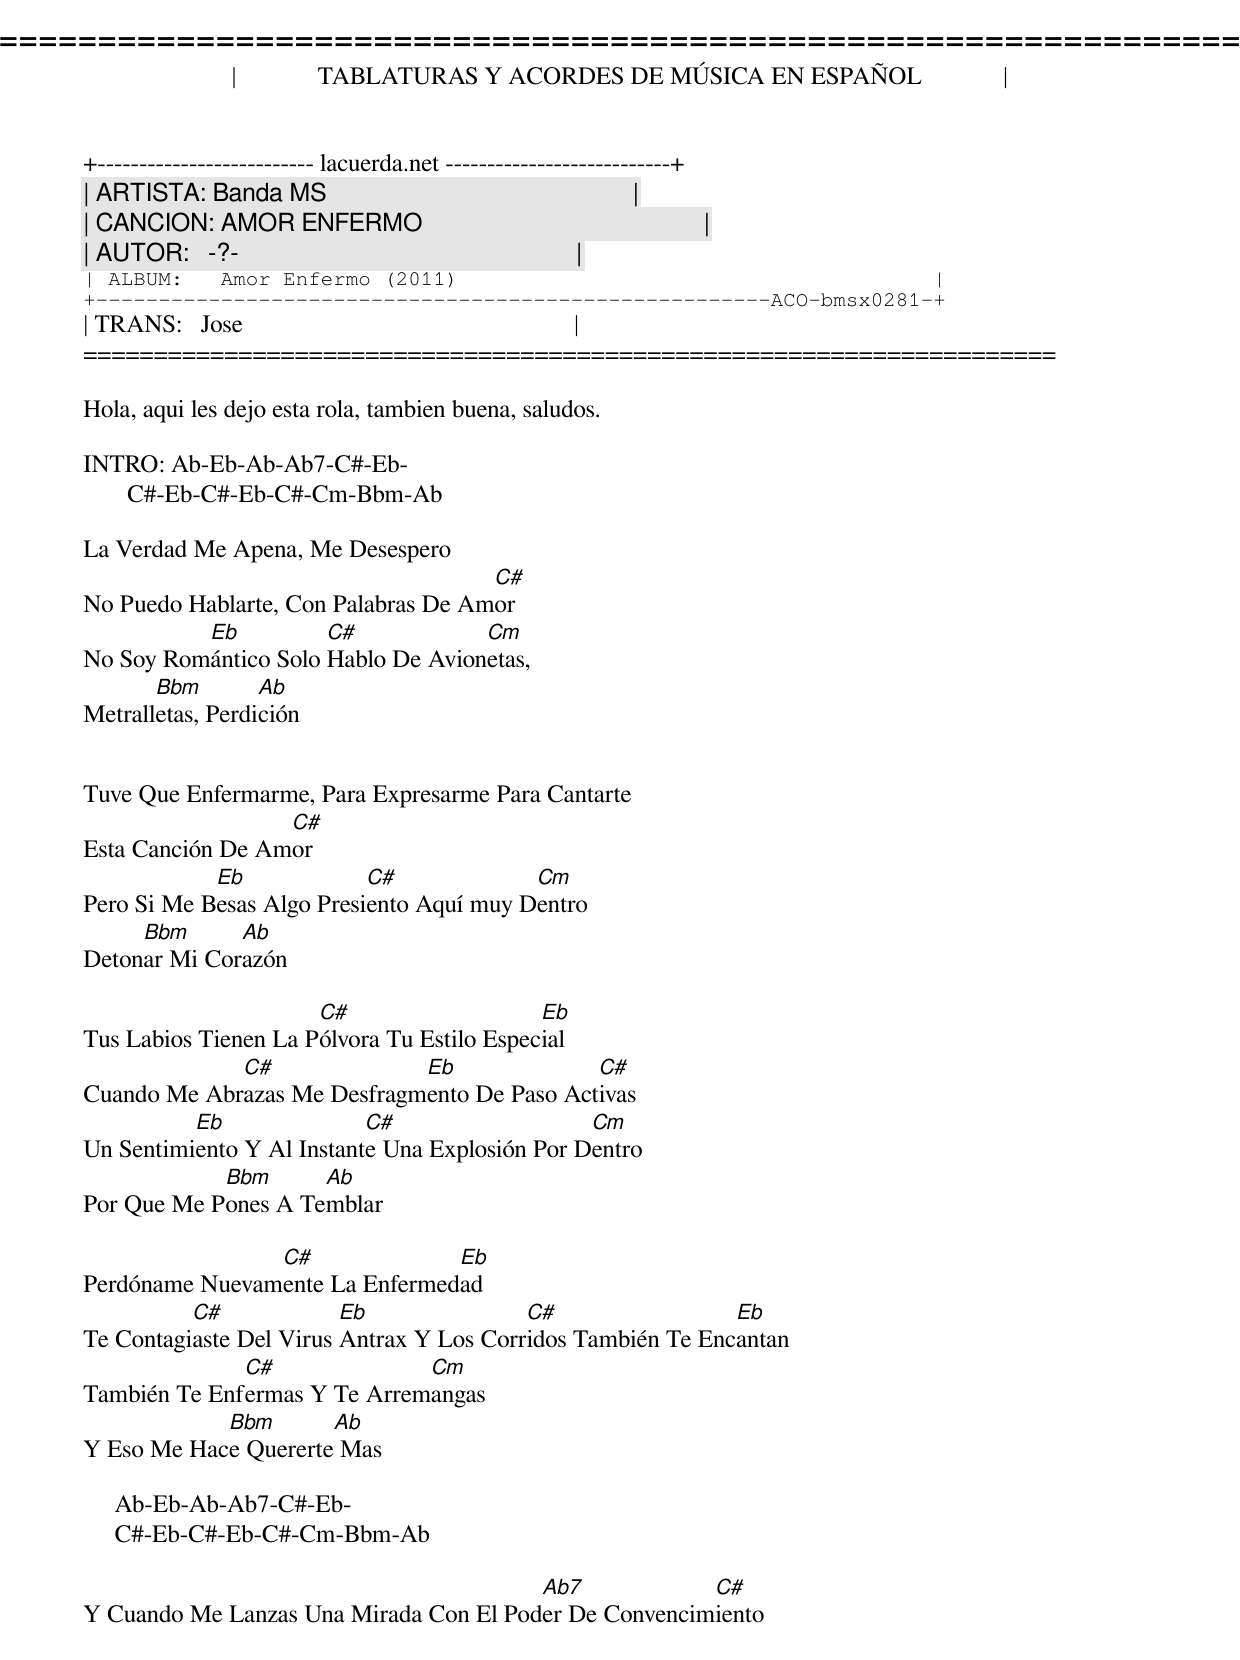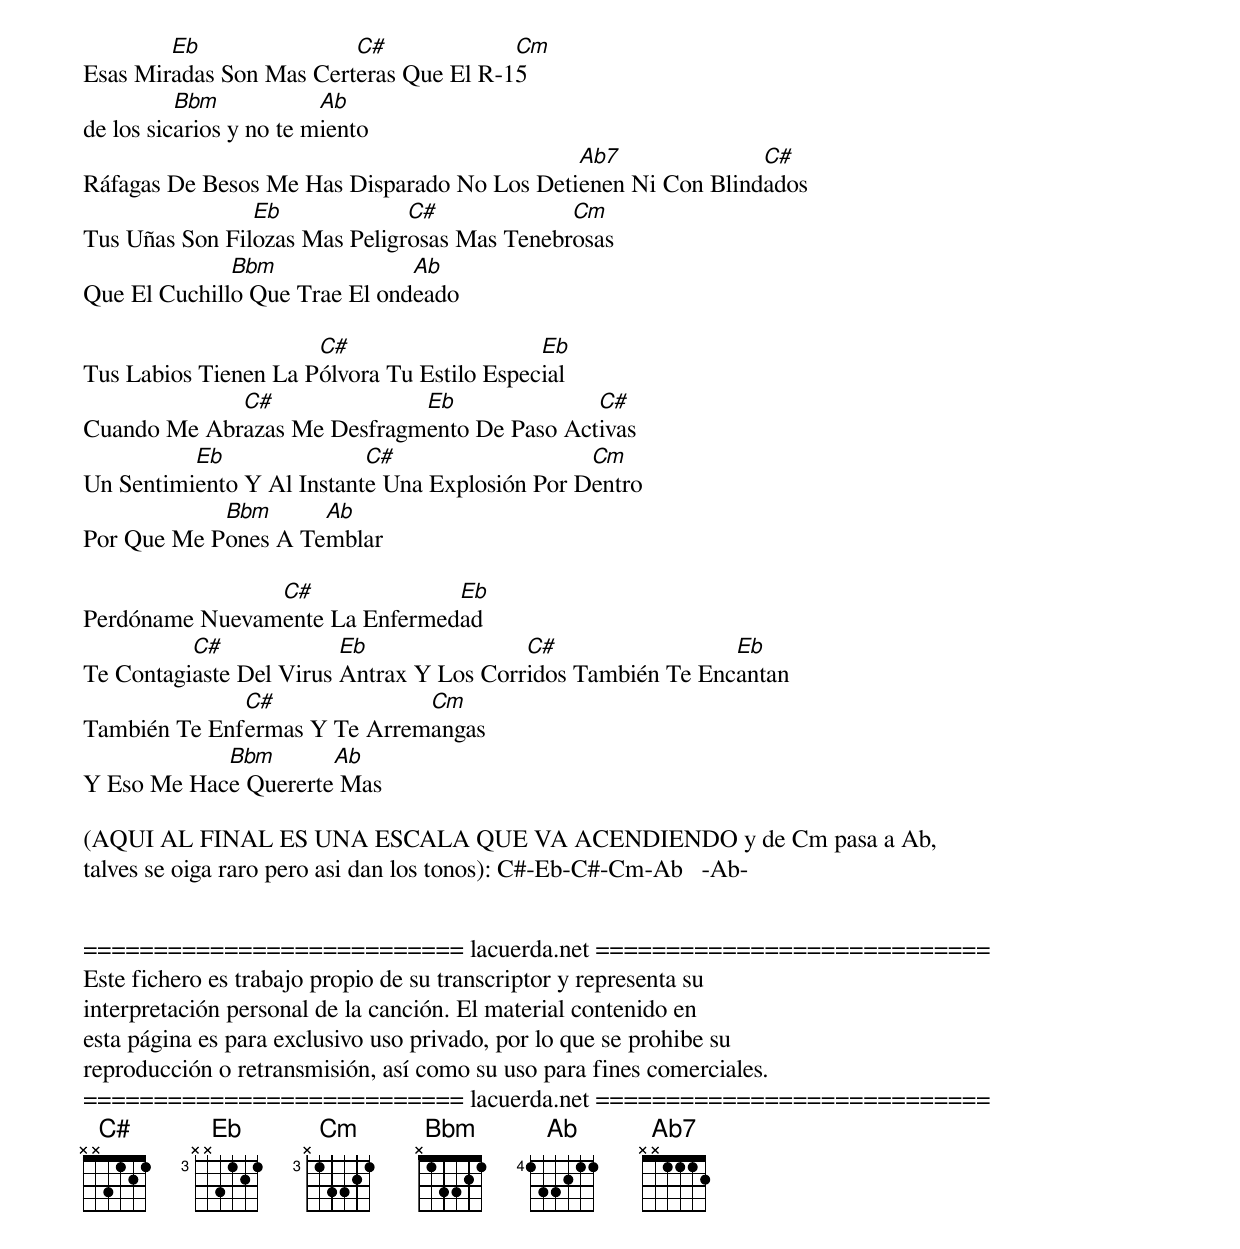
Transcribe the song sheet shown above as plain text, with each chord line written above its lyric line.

=====================================================================
|             TABLATURAS Y ACORDES DE MÚSICA EN ESPAÑOL             |
+-------------------------- lacuerda.net ---------------------------+
| ARTISTA: Banda MS                                                 |
| CANCION: AMOR ENFERMO                                             |
| AUTOR:   -?-                                                      |
| ALBUM:   Amor Enfermo (2011)                                      |
+------------------------------------------------------ACO-bmsx0281-+
| TRANS:   Jose                                                     |
=====================================================================

Hola, aqui les dejo esta rola, tambien buena, saludos.

INTRO: Ab-Eb-Ab-Ab7-C#-Eb-
       C#-Eb-C#-Eb-C#-Cm-Bbm-Ab

La Verdad Me Apena, Me Desespero
                                     C#
No Puedo Hablarte, Con Palabras De Amor
          Eb          C#            Cm
No Soy Romántico Solo Hablo De Avionetas,
       Bbm        Ab
Metralletas, Perdición


Tuve Que Enfermarme, Para Expresarme Para Cantarte
                  C#
Esta Canción De Amor
            Eb             C#             Cm
Pero Si Me Besas Algo Presiento Aquí muy Dentro
     Bbm      Ab
Detonar Mi Corazón

                      C#                    Eb
Tus Labios Tienen La Pólvora Tu Estilo Especial
             C#              Eb              C#
Cuando Me Abrazas Me Desfragmento De Paso Activas
          Eb               C#                   Cm
Un Sentimiento Y Al Instante Una Explosión Por Dentro
            Bbm      Ab
Por Que Me Pones A Temblar

                C#              Eb
Perdóname Nuevamente La Enfermedad
          C#             Eb               C#                 Eb
Te Contagiaste Del Virus Antrax Y Los Corridos También Te Encantan
              C#              Cm
También Te Enfermas Y Te Arremangas
            Bbm       Ab
Y Eso Me Hace Quererte Mas

     Ab-Eb-Ab-Ab7-C#-Eb-
     C#-Eb-C#-Eb-C#-Cm-Bbm-Ab

                                        Ab7            C#
Y Cuando Me Lanzas Una Mirada Con El Poder De Convencimiento
        Eb               C#             Cm
Esas Miradas Son Mas Certeras Que El R-15
          Bbm            Ab
de los sicarios y no te miento
                                             Ab7              C#
Ráfagas De Besos Me Has Disparado No Los Detienen Ni Con Blindados
                Eb             C#             Cm
Tus Uñas Son Filozas Mas Peligrosas Mas Tenebrosas
              Bbm              Ab
Que El Cuchillo Que Trae El ondeado

                      C#                    Eb
Tus Labios Tienen La Pólvora Tu Estilo Especial
             C#              Eb              C#
Cuando Me Abrazas Me Desfragmento De Paso Activas
          Eb               C#                   Cm
Un Sentimiento Y Al Instante Una Explosión Por Dentro
            Bbm      Ab
Por Que Me Pones A Temblar

                C#              Eb
Perdóname Nuevamente La Enfermedad
          C#             Eb               C#                 Eb
Te Contagiaste Del Virus Antrax Y Los Corridos También Te Encantan
              C#              Cm
También Te Enfermas Y Te Arremangas
            Bbm       Ab
Y Eso Me Hace Quererte Mas

(AQUI AL FINAL ES UNA ESCALA QUE VA ACENDIENDO y de Cm pasa a Ab,
talves se oiga raro pero asi dan los tonos): C#-Eb-C#-Cm-Ab   -Ab-


=========================== lacuerda.net ============================
Este fichero es trabajo propio de su transcriptor y representa su
interpretación personal de la canción. El material contenido en
esta página es para exclusivo uso privado, por lo que se prohibe su
reproducción o retransmisión, así como su uso para fines comerciales.
=========================== lacuerda.net ============================
